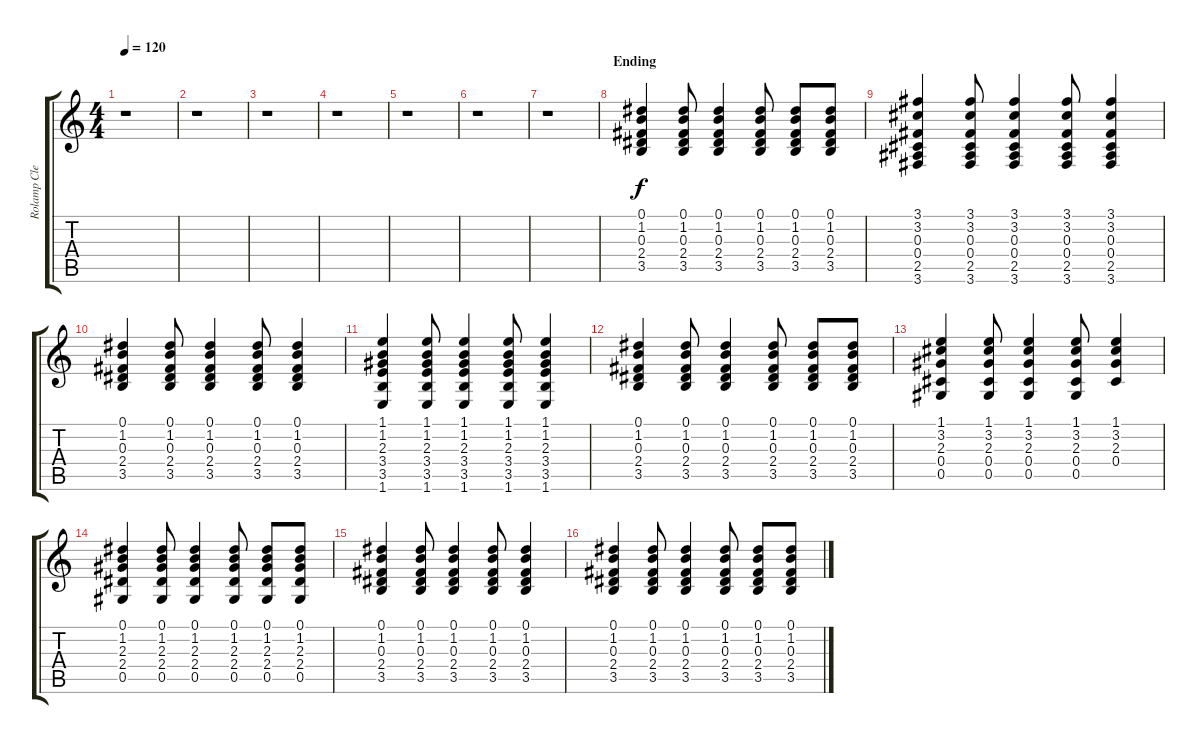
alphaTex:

\track ("Rolamp Clean" "Rolamp Cle") {instrument electricguitarclean}
\staff {score tabs}
\tuning (Eb4 Bb3 Gb3 Db3 Ab2 Eb2) {hide}
\ts (4 4)
\tempo 120
\clef g2
\ks c
r.1{dy f} |
r.1 |
r.1 |
r.1 |
r.1 |
r.1 |
r.1 |
\section ("" "Ending")
(0.1 1.2 0.3 2.4 3.5).4 (0.1 1.2 0.3 2.4 3.5).8 (0.1 1.2 0.3 2.4 3.5).4 (0.1 1.2 0.3 2.4 3.5).8 (0.1 1.2 0.3 2.4 3.5).8 (0.1 1.2 0.3 2.4 3.5).8 |
(3.1 3.2 0.3 0.4 2.5 3.6).4 (3.1 3.2 0.3 0.4 2.5 3.6).8 (3.1 3.2 0.3 0.4 2.5 3.6).4 (3.1 3.2 0.3 0.4 2.5 3.6).8 (3.1 3.2 0.3 0.4 2.5 3.6).4 |
(0.1 1.2 0.3 2.4 3.5).4 (0.1 1.2 0.3 2.4 3.5).8 (0.1 1.2 0.3 2.4 3.5).4 (0.1 1.2 0.3 2.4 3.5).8 (0.1 1.2 0.3 2.4 3.5).4 |
(1.1 1.2 2.3 3.4 3.5 1.6).4 (1.1 1.2 2.3 3.4 3.5 1.6).8 (1.1 1.2 2.3 3.4 3.5 1.6).4 (1.1 1.2 2.3 3.4 3.5 1.6).8 (1.1 1.2 2.3 3.4 3.5 1.6).4 |
(0.1 1.2 0.3 2.4 3.5).4 (0.1 1.2 0.3 2.4 3.5).8 (0.1 1.2 0.3 2.4 3.5).4 (0.1 1.2 0.3 2.4 3.5).8 (0.1 1.2 0.3 2.4 3.5).8 (0.1 1.2 0.3 2.4 3.5).8 |
(1.1 3.2 2.3 0.4 0.5).4 (1.1 3.2 2.3 0.4 0.5).8 (1.1 3.2 2.3 0.4 0.5).4 (1.1 3.2 2.3 0.4 0.5).8 (1.1 3.2 2.3 0.4).4 |
(0.1 1.2 2.3 2.4 0.5).4 (0.1 1.2 2.3 2.4 0.5).8 (0.1 1.2 2.3 2.4 0.5).4 (0.1 1.2 2.3 2.4 0.5).8 (0.1 1.2 2.3 2.4 0.5).8 (0.1 1.2 2.3 2.4 0.5).8 |
(0.1 1.2 0.3 2.4 3.5).4 (0.1 1.2 0.3 2.4 3.5).8 (0.1 1.2 0.3 2.4 3.5).4 (0.1 1.2 0.3 2.4 3.5).8 (0.1 1.2 0.3 2.4 3.5).4{volume 7} |
(0.1 1.2 0.3 2.4 3.5).4 (0.1 1.2 0.3 2.4 3.5).8 (0.1 1.2 0.3 2.4 3.5).4 (0.1 1.2 0.3 2.4 3.5).8 (0.1 1.2 0.3 2.4 3.5).8 (0.1 1.2 0.3 2.4 3.5).8
